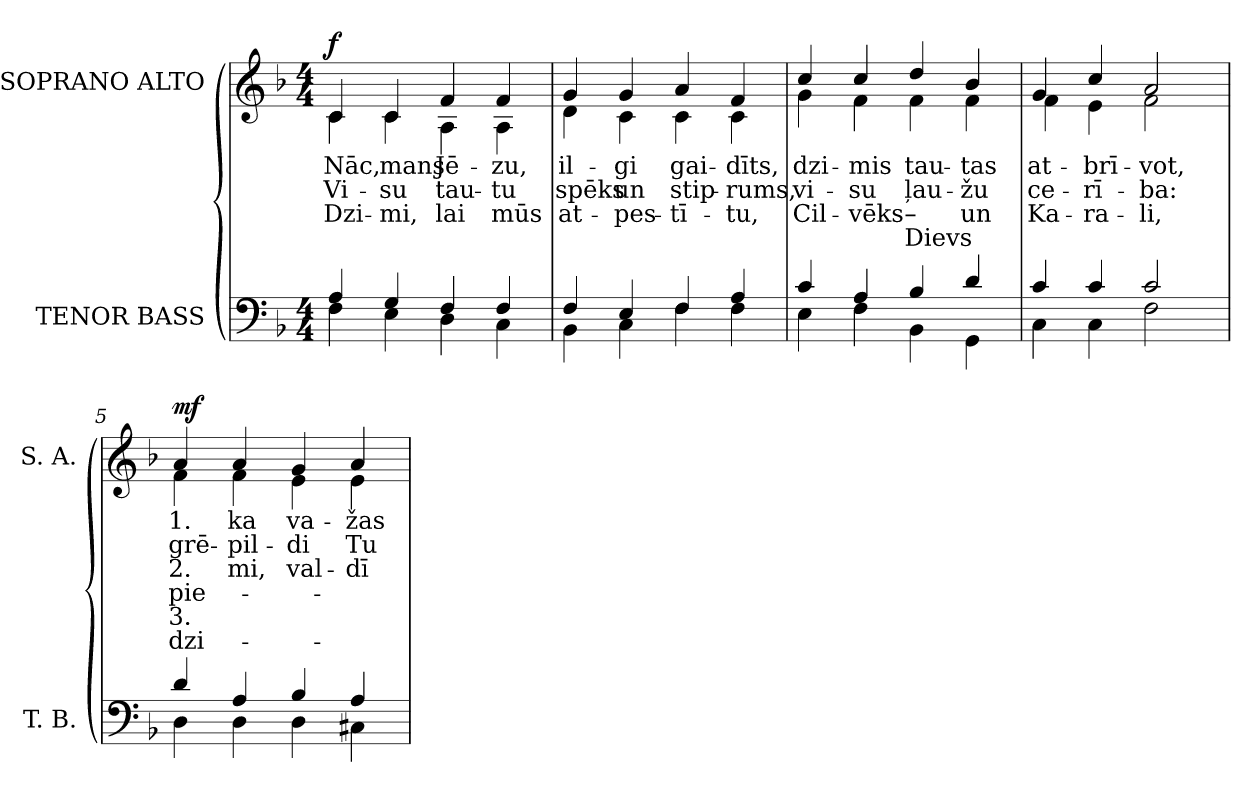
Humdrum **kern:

**kern	**kern	**text	**text	**text	**text	**text	**text	**dynam
*part2	*part1	*part1	*part1	*part1	*part1	*part1	*part1	*part1
*staff2	*staff1	*staff1	*staff1	*staff1	*staff1	*staff1	*staff1	*staff1
*I"TENOR BASS	*I"SOPRANO ALTO	*	*	*	*	*	*	*
*I'T. B.	*I'S. A.	*	*	*	*	*	*	*
!!LO:PB:g=z
*clefF4	*clefG2	*	*	*	*	*	*	*
*k[b-]	*k[b-]	*	*	*	*	*	*	*
*F:	*F:	*	*	*	*	*	*	*
*M4/4	*M4/4	*	*	*	*	*	*	*
*MM100	*MM100	*	*	*	*	*	*	*
=1	=1	=1	=1	=1	=1	=1	=1	=1
*^	*	*	*	*	*	*	*	*
!	!	!LO:TX:b:cj:t=3.	!	!	!	!	!	!	!
!	!	!LO:TX:b:cj:t=2.	!	!	!	!	!	!	!
!	!	!LO:TX:b:cj:t=1.	!	!	!	!	!	!	!
!	!	!LO:TX:a:B:t=Moderato	!	!	!	!	!	!	!
!	!	!	!LO:LY:b:color=#000000	!LO:LY:b:color=#000000	!LO:LY:b:color=#000000	!	!	!	!
*	*	*^	*	*	*	*	*	*	*
4Ai/	4Fi\	4ci/	4ci\	Nāc,	Vi-	Dzi-	.	.	.	f
!	!	!	!	!LO:LY:b:color=#000000	!LO:LY:b:color=#000000	!LO:LY:b:color=#000000	!	!	!	!
4Gi/	4Ei\	4ci/	4ci\	mans	-su	-mi,	.	.	.	.
!	!	!	!	!LO:LY:b:color=#000000	!LO:LY:b:color=#000000	!LO:LY:b:color=#000000	!	!	!	!
4Fi/	4Di\	4fi/	4Ai\	Jē-	tau-	lai	.	.	.	.
!	!	!	!	!LO:LY:b:color=#000000	!LO:LY:b:color=#000000	!LO:LY:b:color=#000000	!	!	!	!
4Fi/	4Ci\	4fi/	4Ai\	-zu,	-tu	mūs	.	.	.	.
=2	=2	=2	=2	=2	=2	=2	=2	=2	=2	=2
!	!	!	!	!LO:LY:b:color=#000000	!LO:LY:b:color=#000000	!LO:LY:b:color=#000000	!	!	!	!
4Fi/	4BB-i\	4gi/	4di\	il-	spēks	at-	.	.	.	.
!	!	!	!	!LO:LY:b:color=#000000	!LO:LY:b:color=#000000	!LO:LY:b:color=#000000	!	!	!	!
4Ei/	4Ci\	4gi/	4ci\	-gi	un	-pes-	.	.	.	.
!	!	!	!	!LO:LY:b:color=#000000	!LO:LY:b:color=#000000	!LO:LY:b:color=#000000	!	!	!	!
4Fi/	4Fi\	4ai/	4ci\	gai-	stip-	-tī-	.	.	.	.
!	!	!	!	!LO:LY:b:color=#000000	!LO:LY:b:color=#000000	!LO:LY:b:color=#000000	!	!	!	!
4Ai/	4Fi\	4fi/	4ci\	-dīts,	-rums,	-tu,	.	.	.	.
=3	=3	=3	=3	=3	=3	=3	=3	=3	=3	=3
!	!	!	!	!LO:LY:b:color=#000000	!LO:LY:b:color=#000000	!LO:LY:b:color=#000000	!	!	!	!
4ci/	4Ei\	4cci/	4gi\	dzi-	vi-	Cil-	.	.	.	.
!	!	!	!	!LO:LY:b:color=#000000	!LO:LY:b:color=#000000	!LO:LY:b:color=#000000	!	!	!	!
4Ai/	4Fi\	4cci/	4fi\	-mis	-su	-vēks	.	.	.	.
!	!	!	!	!LO:LY:b:color=#000000	!LO:LY:b:color=#000000	!LO:LY:b:color=#000000	!LO:LY:b:color=#000000	!	!	!
4B-i/	4BB-i\	4ddi/	4fi\	tau-	ļau-	–	Dievs	.	.	.
!	!	!	!	!LO:LY:b:color=#000000	!LO:LY:b:color=#000000	!LO:LY:b:color=#000000	!	!	!	!
4di/	4GGi\	4b-i/	4fi\	-tas	-žu	un	.	.	.	.
=4	=4	=4	=4	=4	=4	=4	=4	=4	=4	=4
!	!	!	!	!LO:LY:b:color=#000000	!LO:LY:b:color=#000000	!LO:LY:b:color=#000000	!	!	!	!
4ci/	4Ci\	4gi/	4fi\	at-	ce-	Ka-	.	.	.	.
!	!	!	!	!LO:LY:b:color=#000000	!LO:LY:b:color=#000000	!LO:LY:b:color=#000000	!	!	!	!
4ci/	4Ci\	4cci/	4ei\	-brī-	-rī-	-ra-	.	.	.	.
!	!	!	!	!LO:LY:b:color=#000000	!LO:LY:b:color=#000000	!LO:LY:b:color=#000000	!	!	!	!
2ci/	2Fi\	2ai/	2fi\	-vot,	-ba:	-li,	.	.	.	.
!!LO:LB:g=z	!!
=5	=5	=5	=5	=5	=5	=5	=5	=5	=5	=5
!	!	!	!	!LO:LY:b:color=#000000	!LO:LY:b:color=#000000	!LO:LY:b:color=#000000	!LO:LY:b:color=#000000	!LO:LY:b:color=#000000	!LO:LY:b:color=#000000	!
4di/	4Di\	4ai/	4fi\	1.	grē-	2.	pie-	3.	dzi-	mf
!	!	!	!	!LO:LY:b:color=#000000	!LO:LY:b:color=#000000	!LO:LY:b:color=#000000	!	!	!	!
4Ai/	4Di\	4ai/	4fi\	-ka	-pil-	-mi,	.	.	.	.
!	!	!	!	!LO:LY:b:color=#000000	!LO:LY:b:color=#000000	!LO:LY:b:color=#000000	!	!	!	!
4B-i/	4Di\	4gi/	4ei\	va-	-di	val-	.	.	.	.
!	!	!	!	!LO:LY:b:color=#000000	!LO:LY:b:color=#000000	!LO:LY:b:color=#000000	!	!	!	!
4Ai/	4C#Xi\	4ai/	4ei\	-žas	Tu	-dī-	.	.	.	.
*v	*v	*	*	*	*	*	*	*	*	*
*	*v	*v	*	*	*	*	*	*	*
=	=	=	=	=	=	=	=	=
*-	*-	*-	*-	*-	*-	*-	*-	*-
